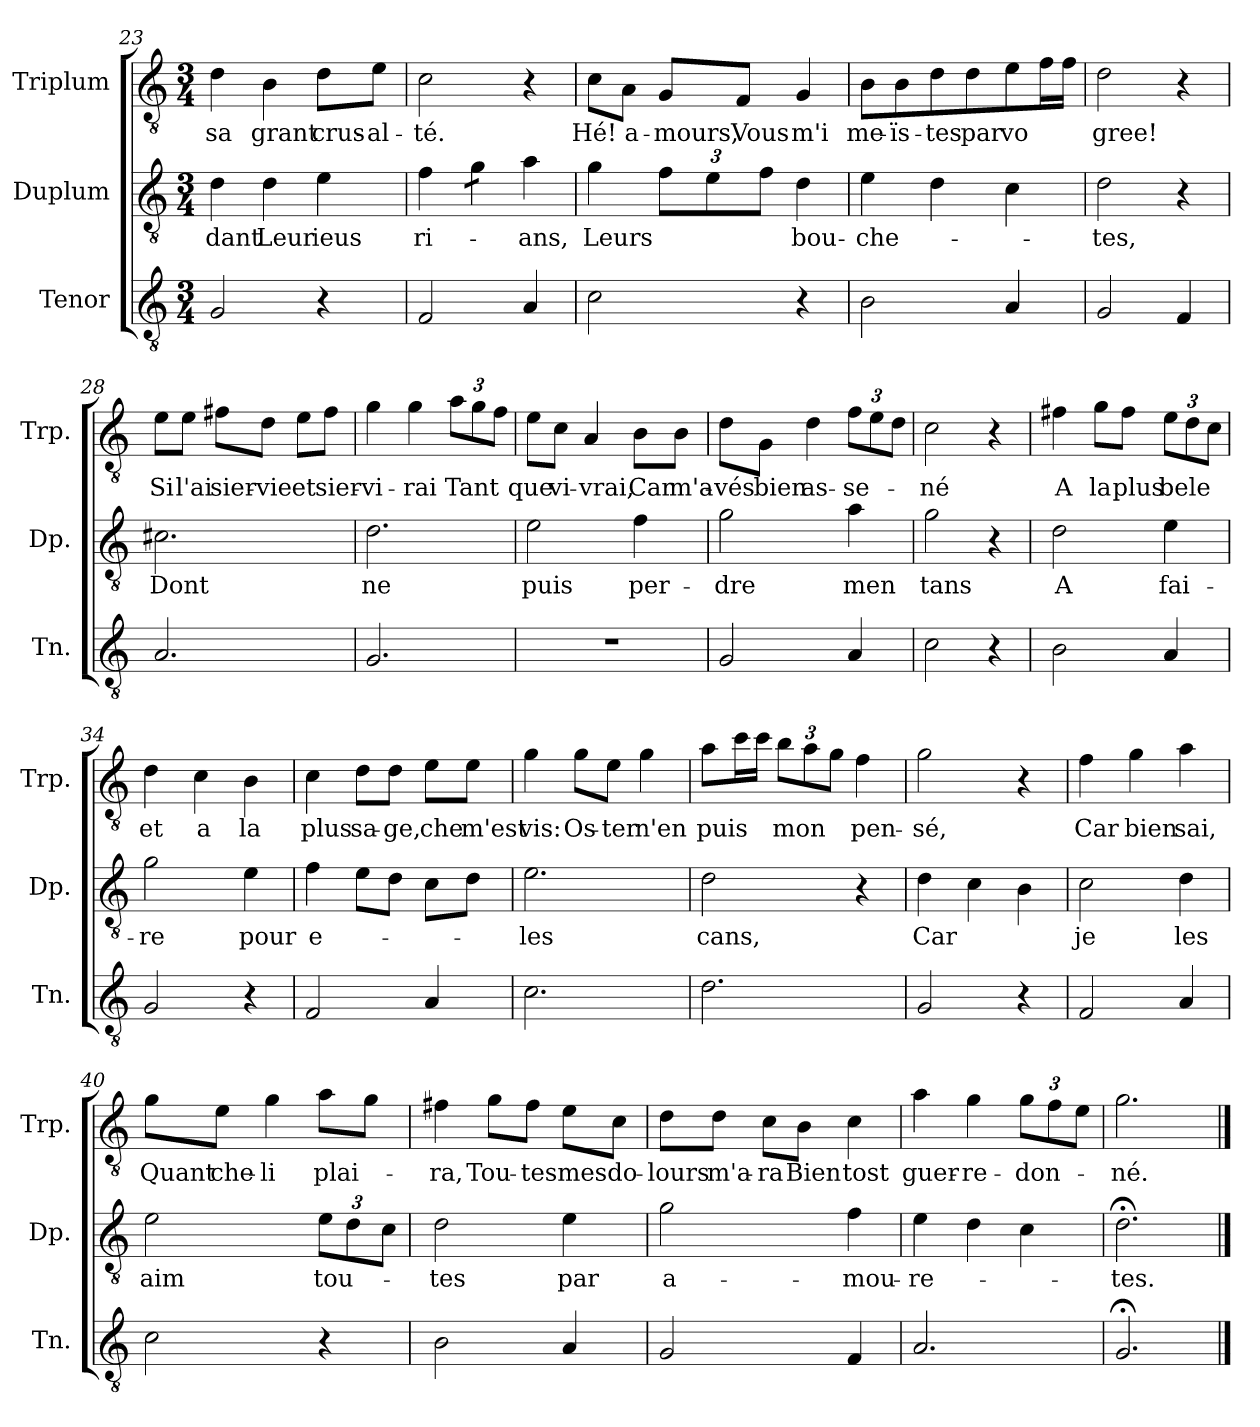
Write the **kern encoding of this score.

**kern	**kern	**text	**kern	**text
*part3	*part2	*part2	*part1	*part1
*staff3	*staff2	*staff2	*staff1	*staff1
*I"Tenor	*I"Duplum	*	*I"Triplum	*
*I'Tn.	*I'Dp.	*	*I'Trp.	*
*clefGv2	*clefGv2	*	*clefGv2	*
*k[]	*k[]	*	*k[]	*
*M3/4	*M3/4	*	*M3/4	*
=23	=23	=23	=23	=23
!	!	!LO:LY:b	!	!LO:LY:b
2G/	4d\	-dant	4d\	sa
!	!	!LO:LY:b	!	!LO:LY:b
.	4d\	Leur	4B\	grant
!	!	!LO:LY:b	!	!LO:LY:b
4r	4e\	ieus	8d\L	crus-
!	!	!	!	!LO:LY:b
.	.	.	8e\J	-al-
=24	=24	=24	=24	=24
!	!	!LO:LY:b	!	!LO:LY:b
2F/	4f\	ri-	2c\	-té.
*	*tremolo	*	*	*
.	8g\L	.	.	.
.	8g\J	.	.	.
*	*Xtremolo	*	*	*
!	!	!LO:LY:b	!	!
4A/	4a\	-ans,	4r	.
=25	=25	=25	=25	=25
!	!	!LO:LY:b	!	!LO:LY:b
2c\	4g\	Leurs	8c\L	Hé!
!	!	!	!	!LO:LY:b
.	.	.	8A\J	a-
*	*Xbrackettup	*	*	*
!	!	!	!	!LO:LY:b
.	12f\L	.	8G/L	-mours,
.	12e\	.	.	.
!	!	!	!	!LO:LY:b
.	.	.	8F/J	Vous
.	12f\J	.	.	.
!	!	!LO:LY:b	!	!LO:LY:b
4r	4d\	bou-	4G/	m'i
=26	=26	=26	=26	=26
!	!	!LO:LY:b	!	!LO:LY:b
2B\	4e\	-che-	8B\L	me-
!	!	!	!	!LO:LY:b
.	.	.	8B\J	-ïs-
!	!	!	!	!LO:LY:b
.	4d\	.	8d\L	-tes
!	!	!	!	!LO:LY:b
.	.	.	8d\J	par
!	!	!	!	!LO:LY:b
4A/	4c\	.	8e\L	vo
*	*	*	*tremolo	*
.	.	.	16f\	.
.	.	.	16f\JJ	.
*	*	*	*Xtremolo	*
=27	=27	=27	=27	=27
!	!	!LO:LY:b	!	!LO:LY:b
2G/	2d\	-tes,	2d\	gree!
4F/	4r	.	4r	.
!!LO:LB:g=z
=28	=28	=28	=28	=28
!	!	!LO:LY:b	!	!LO:LY:b
2.A/	2.c#X\	Dont	8e\L	Si
!	!	!	!	!LO:LY:b
.	.	.	8e\J	l'ai
!	!	!	!	!LO:LY:b
.	.	.	8f#X\L	sier-
!	!	!	!	!LO:LY:b
.	.	.	8d\J	-vie
!	!	!	!	!LO:LY:b
.	.	.	8e\L	et
!	!	!	!	!LO:LY:b
.	.	.	8f#\J	sier-
=29	=29	=29	=29	=29
!	!	!LO:LY:b	!	!LO:LY:b
2.G/	2.d\	ne	4g\	-vi-
!	!	!	!	!LO:LY:b
.	.	.	4g\	-rai
*	*	*	*Xbrackettup	*
!	!	!	!	!LO:LY:b
.	.	.	12a\L	Tant
.	.	.	12g\	.
.	.	.	12f\J	.
=30	=30	=30	=30	=30
!	!	!LO:LY:b	!	!LO:LY:b
2.r	2e\	puis	8e\L	que
!	!	!	!	!LO:LY:b
.	.	.	8c\J	vi-
!	!	!	!	!LO:LY:b
.	.	.	4A/	-vrai,
!	!	!LO:LY:b	!	!LO:LY:b
.	4f\	per-	8B\L	Car
!	!	!	!	!LO:LY:b
.	.	.	8B\J	m'a-
=31	=31	=31	=31	=31
!	!	!LO:LY:b	!	!LO:LY:b
2G/	2g\	-dre	8d\L	-vés
!	!	!	!	!LO:LY:b
.	.	.	8G\J	bien
!	!	!	!	!LO:LY:b
.	.	.	4d\	as-
!	!	!LO:LY:b	!	!LO:LY:b
4A/	4a\	men	12f\L	-se-
.	.	.	12e\	.
.	.	.	12d\J	.
=32	=32	=32	=32	=32
!	!	!LO:LY:b	!	!LO:LY:b
2c\	2g\	tans	2c\	-né
4r	4r	.	4r	.
!!LO:PB:g=z
=33	=33	=33	=33	=33
!	!	!LO:LY:b	!	!LO:LY:b
2B\	2d\	A	4f#X\	A
!	!	!	!	!LO:LY:b
.	.	.	8g\L	la
!	!	!	!	!LO:LY:b
.	.	.	8f#\J	plus
!	!	!LO:LY:b	!	!LO:LY:b
4A/	4e\	fai-	12e\L	bele
.	.	.	12d\	.
.	.	.	12c\J	.
=34	=34	=34	=34	=34
!	!	!LO:LY:b	!	!LO:LY:b
2G/	2g\	-re	4d\	et
!	!	!	!	!LO:LY:b
.	.	.	4c\	a
!	!	!LO:LY:b	!	!LO:LY:b
4r	4e\	pour	4B\	la
=35	=35	=35	=35	=35
!	!	!LO:LY:b	!	!LO:LY:b
2F/	4f\	e-	4c\	plus
!	!	!	!	!LO:LY:b
.	8e\L	.	8d\L	sa-
!	!	!	!	!LO:LY:b
.	8d\J	.	8d\J	-ge,
!	!	!	!	!LO:LY:b
4A/	8c\L	.	8e\L	che
!	!	!	!	!LO:LY:b
.	8d\J	.	8e\J	m'est
=36	=36	=36	=36	=36
!	!	!LO:LY:b	!	!LO:LY:b
2.c\	2.e\	-les	4g\	vis:
!	!	!	!	!LO:LY:b
.	.	.	8g\L	Os-
!	!	!	!	!LO:LY:b
.	.	.	8e\J	-ter
!	!	!	!	!LO:LY:b
.	.	.	4g\	n'en
=37	=37	=37	=37	=37
!	!	!LO:LY:b	!	!LO:LY:b
2.d\	2d\	cans,	8a\L	puis
*	*	*	*tremolo	*
.	.	.	16cc\	.
.	.	.	16cc\JJ	.
*	*	*	*Xtremolo	*
!	!	!	!	!LO:LY:b
.	.	.	12b\L	mon
.	.	.	12a\	.
.	.	.	12g\J	.
!	!	!	!	!LO:LY:b
.	4r	.	4f\	pen-
=38	=38	=38	=38	=38
!	!	!LO:LY:b	!	!LO:LY:b
2G/	4d\	Car	2g\	-sé,
.	4c\	.	.	.
4r	4B\	.	4r	.
!!LO:LB:g=z
=39	=39	=39	=39	=39
!	!	!LO:LY:b	!	!LO:LY:b
2F/	2c\	je	4f\	Car
!	!	!	!	!LO:LY:b
.	.	.	4g\	bien
!	!	!LO:LY:b	!	!LO:LY:b
4A/	4d\	les	4a\	sai,
=40	=40	=40	=40	=40
!	!	!LO:LY:b	!	!LO:LY:b
2c\	2e\	aim	8g\L	Quant
!	!	!	!	!LO:LY:b
.	.	.	8e\J	che-
!	!	!	!	!LO:LY:b
.	.	.	4g\	-li
!	!	!LO:LY:b	!	!LO:LY:b
4r	12e\L	tou-	8a\L	plai-
.	12d\	.	.	.
.	.	.	8g\J	.
.	12c\J	.	.	.
=41	=41	=41	=41	=41
!	!	!LO:LY:b	!	!LO:LY:b
2B\	2d\	-tes	4f#i\	-ra,
!	!	!	!	!LO:LY:b
.	.	.	8g\L	Tou-
!	!	!	!	!LO:LY:b
.	.	.	8f#i\J	-tes
!	!	!LO:LY:b	!	!LO:LY:b
4A/	4e\	par	8e\L	mes
!	!	!	!	!LO:LY:b
.	.	.	8c\J	do-
=42	=42	=42	=42	=42
!	!	!LO:LY:b	!	!LO:LY:b
2G/	2g\	a-	8d\L	-lours
!	!	!	!	!LO:LY:b
.	.	.	8d\J	m'a-
!	!	!	!	!LO:LY:b
.	.	.	8c\L	-ra
!	!	!	!	!LO:LY:b
.	.	.	8B\J	Bien
!	!	!LO:LY:b	!	!LO:LY:b
4F/	4f\	-mou-	4c\	tost
=43	=43	=43	=43	=43
!	!	!LO:LY:b	!	!LO:LY:b
2.A/	4e\	-re-	4a\	guer-
!	!	!	!	!LO:LY:b
.	4d\	.	4g\	-re-
!	!	!	!	!LO:LY:b
.	4c\	.	12g\L	-don-
.	.	.	12f\	.
.	.	.	12e\J	.
=44	=44	=44	=44	=44
!	!	!LO:LY:b	!	!LO:LY:b
2.G;</	2.d;<\	-tes.	2.g\	-né.
==	==	==	==	==
*-	*-	*-	*-	*-
